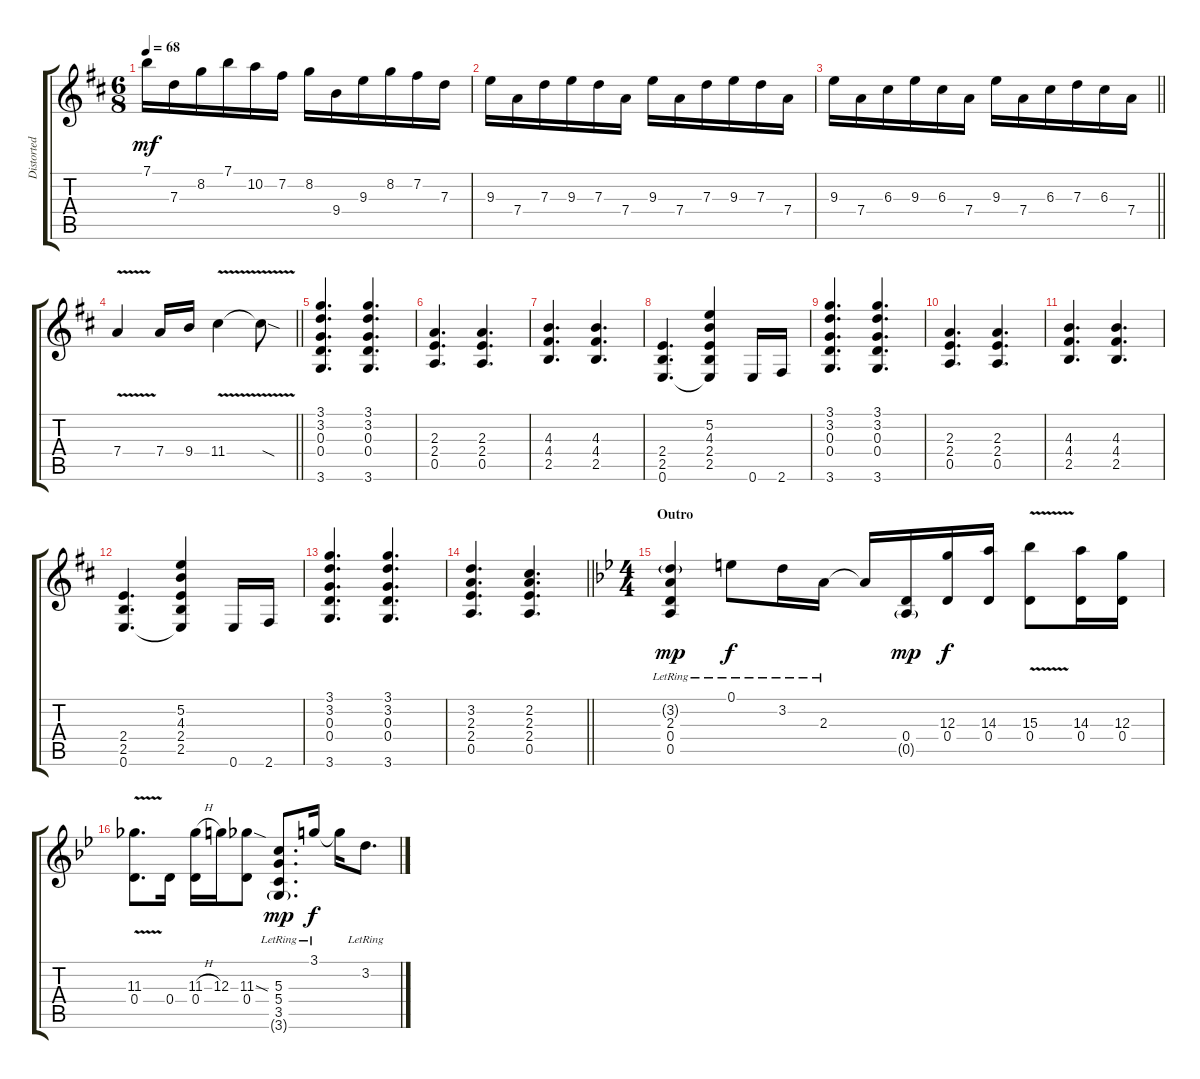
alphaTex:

\track ("Distorted [Left]" "Distorted ") {instrument overdrivenguitar}
\staff {score tabs}
\tuning (E4 B3 G3 D3 A2 E2) {hide}
\ts (6 8)
\tempo 68
\clef g2
\ks d
7.1.16{dy mf} 7.3.16 8.2.16 7.1.16 10.2.16 7.2.16 8.2.16 9.4.16 9.3.16 8.2.16 7.2.16 7.3.16 |
9.3.16 7.4.16 7.3.16 9.3.16 7.3.16 7.4.16 9.3.16 7.4.16 7.3.16 9.3.16 7.3.16 7.4.16 |
\barLineRight lightlight
9.3.16 7.4.16 6.3.16 9.3.16 6.3.16 7.4.16 9.3.16 7.4.16 6.3.16 7.3.16 6.3.16 7.4.16 |
\barLineRight lightlight
7.4{v}.4 7.4.16 9.4.16 11.4{v}.4 11.4{sod t}.8 |
\section ("" " ")
(3.1 3.2 0.3 0.4 3.6).4{d} (3.1 3.2 0.3 0.4 3.6).4{d} |
(2.3 2.4 0.5).4{d} (2.3 2.4 0.5).4{d} |
(4.3 4.4 2.5).4{d} (4.3 4.4 2.5).4{d} |
(2.4 2.5 0.6).4{d} (5.2 4.3 2.4 2.5 0.6{t}).4 0.6.16 2.6.16 |
(3.1 3.2 0.3 0.4 3.6).4{d} (3.1 3.2 0.3 0.4 3.6).4{d} |
(2.3 2.4 0.5).4{d} (2.3 2.4 0.5).4{d} |
(4.3 4.4 2.5).4{d} (4.3 4.4 2.5).4{d} |
(2.4 2.5 0.6).4{d} (5.2 4.3 2.4 2.5 0.6{t}).4 0.6.16 2.6.16 |
(3.1 3.2 0.3 0.4 3.6).4{d} (3.1 3.2 0.3 0.4 3.6).4{d} |
\barLineRight lightlight
(3.2 2.3 2.4 0.5).4{d} (2.2 2.3 2.4 0.5).4{d} |
\ts (4 4)
\section ("" "Outro")
\ks bb
(3.2{g lr} 2.3{lr} 0.4{lr} 0.5{lr}).4{dy mp} 0.1{lr}.8{dy f} 3.2{lr}.16 2.3{lr}.16 2.3{t}.16 (0.4 0.5{g}).16{dy mp} (12.3 0.4).16{dy f} (14.3 0.4).16 (15.3{v} 0.4{v}).8 (14.3 0.4).16 (12.3 0.4).16 |
(11.3{v} 0.4{v}).8{d} 0.4.16 (11.3{h} 0.4).16 12.3.16 (11.3{sod} 0.4).8 (5.3{lr} 5.4{lr} 3.5{lr} 3.6{g lr}).8{d dy mp} 3.1{lr}.16{dy f} 3.1{t}.16 3.2{lr}.8{d}
